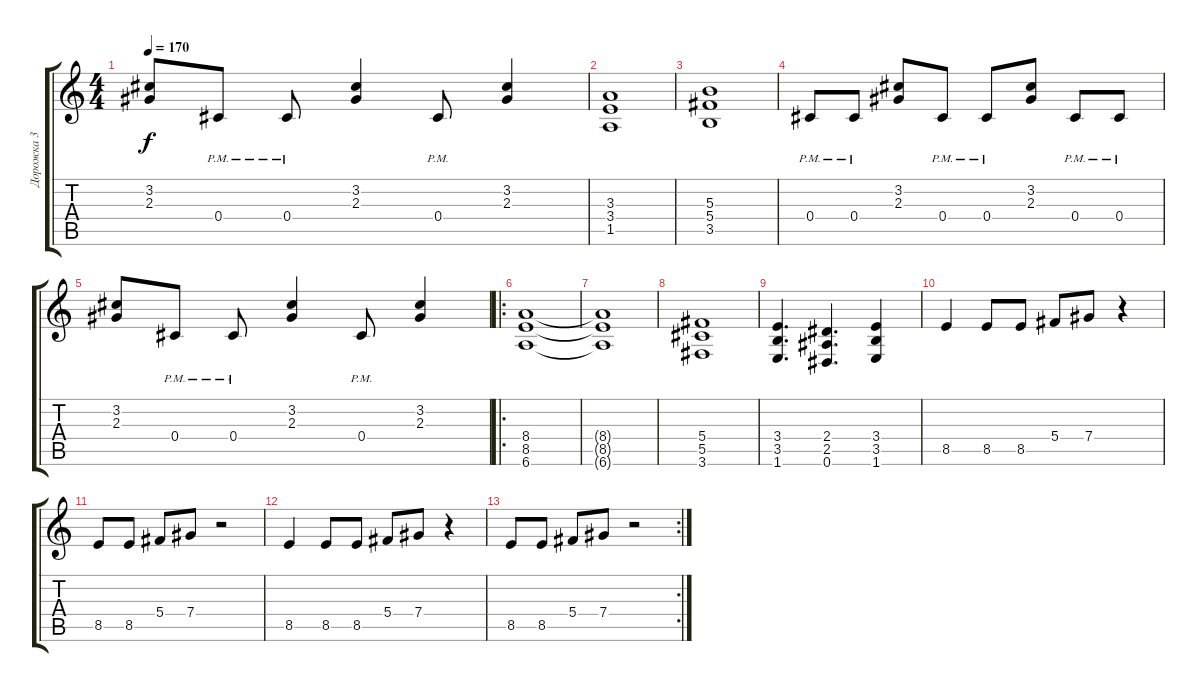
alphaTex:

\track ("Дорожка 3" "Дорожка 3") {instrument distortionguitar}
\staff {score tabs}
\tuning (Eb4 Bb3 Gb3 Db3 Ab2 Eb2) {hide}
\ts (4 4)
\tempo 170
\clef g2
\ks c
(3.2 2.3).8{dy f} 0.4{pm}.8 0.4{pm}.8 (3.2 2.3).4 0.4{pm}.8 (3.2 2.3).4 |
(3.3 3.4 1.5).1 |
(5.3 5.4 3.5).1 |
0.4{pm}.8 0.4{pm}.8 (3.2 2.3).8 0.4{pm}.8 0.4{pm}.8 (3.2 2.3).8 0.4{pm}.8 0.4{pm}.8 |
(3.2 2.3).8 0.4{pm}.8 0.4{pm}.8 (3.2 2.3).4 0.4{pm}.8 (3.2 2.3).4 |
\ro
(8.4 8.5 6.6).1 |
(8.4{t} 8.5{t} 6.6{t}).1 |
(5.4 5.5 3.6).1 |
(3.4 3.5 1.6).4{d} (2.4 2.5 0.6).4{d} (3.4 3.5 1.6).4 |
8.5.4 8.5.8 8.5.8 5.4.8 7.4.8 r.4 |
8.5.8 8.5.8 5.4.8 7.4.8 r.2 |
8.5.4 8.5.8 8.5.8 5.4.8 7.4.8 r.4 |
\rc 2
8.5.8 8.5.8 5.4.8 7.4.8 r.2
